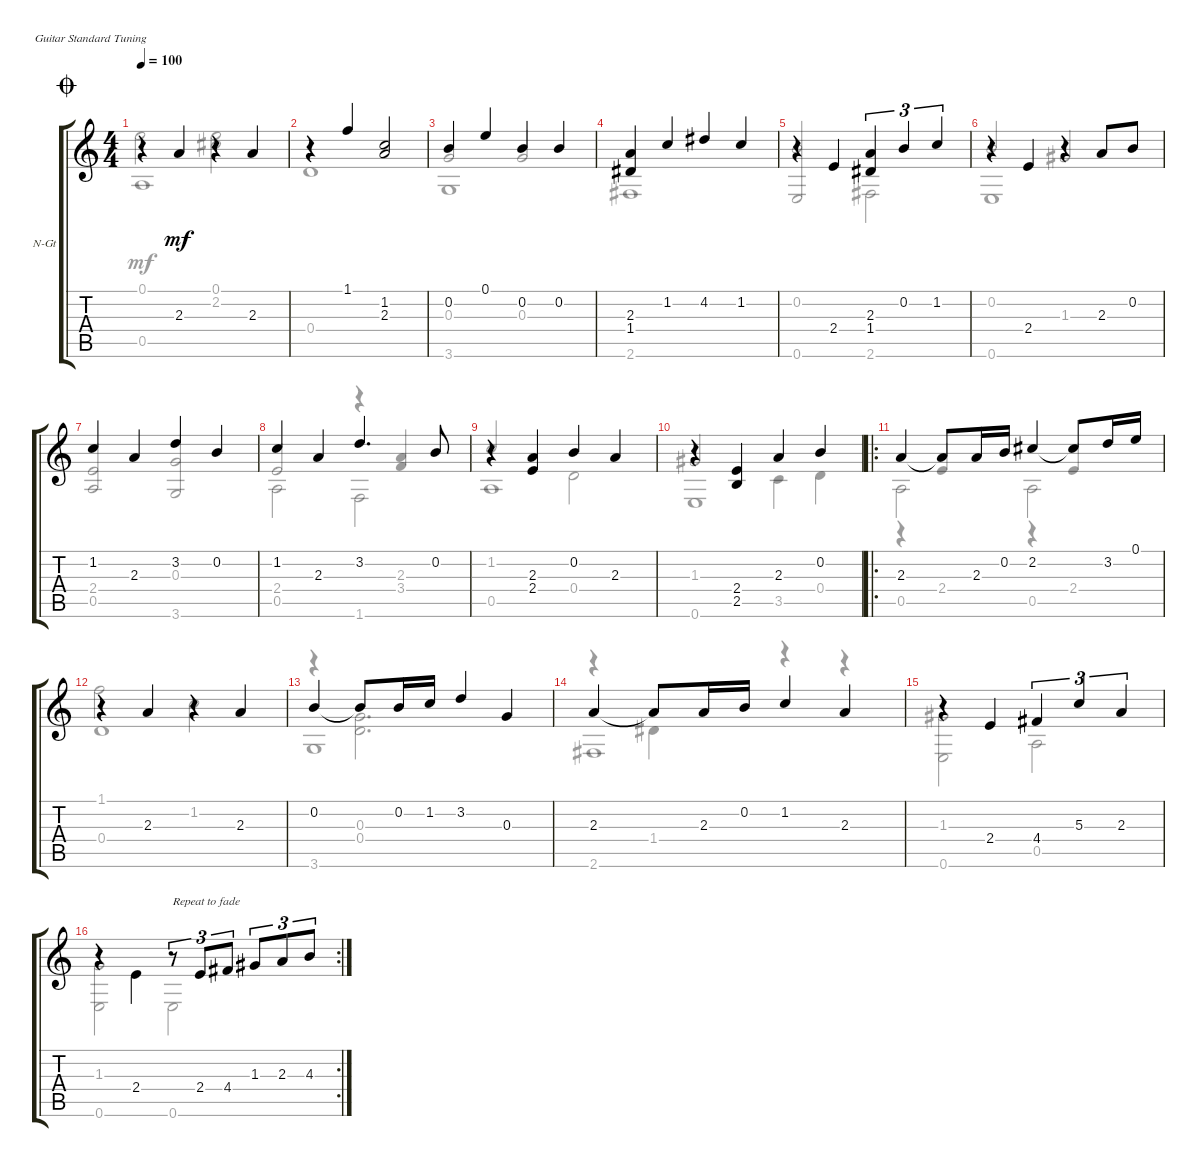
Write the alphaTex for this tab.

\defaultSystemsLayout 4
\bracketExtendMode groupsimilarinstruments
\firstSystemTrackNameOrientation horizontal
\otherSystemsTrackNameOrientation horizontal
\track ("Nylon Guitar" "N-Gt") {instrument acousticguitarnylon}
\staff {score tabs}
\tuning (E4 B3 G3 D3 A2 E2)
\voice
\ts (4 4)
\jump coda
\tempo 100
\clef g2
\ks c
r.4{dy mf} 2.3.4 r.4 2.3.4 |
r.4 1.1.4 (1.2 2.3).2 |
0.2.4 0.1.4 0.2.4 0.2.4 |
(1.4 2.3).4 1.2.4 4.2.4 1.2.4 |
r.4 2.4.4 (1.4 2.3).4{tu (3 2)} 0.2.4{tu (3 2)} 1.2.4{tu (3 2)} |
r.4 2.4.4 r.4 2.3.8 0.2.8 |
1.2.4 2.3.4 3.2.4 0.2.4 |
1.2.4 2.3.4 3.2.4{d} 0.2.8 |
\scale
0.218882 r.4 (2.4 2.3).4 0.2.4 2.3.4 |
\scale
0.23237 r.4 (2.4 2.5).4 2.3.4 0.2.4 |
\ro
\scale
0.341876 2.3.4 2.3{t}.8 2.3.16 0.2.16 2.2.4 2.2{t}.8 3.2.16 0.1.16 |
\scale
0.205403 r.4 2.3.4 r.4 2.3.4 |
0.2.4 0.2{t}.8 0.2.16 1.2.16 3.2.4 0.3.4 |
2.3.4 2.3{t}.8 2.3.16 0.2.16 1.2.4 2.3.4 |
r.4 2.4.4 4.4.4{tu (3 2)} 5.3.4{tu (3 2)} 2.3.4{tu (3 2)} |
\rc 2
r.4 2.4.4{beam invert} r.8{tu (3 2) txt "Repeat to fade"} 2.4.8{tu (3 2)} 4.4.8{tu (3 2) beam split} 1.3.8{tu (3 2)} 2.3.8{tu (3 2) beam merge} 4.3.8{tu (3 2)}
\voice
\clef g2
\ottava regular
\simile none
\ks c
0.1.2{dy mf} (0.1 2.2).2 |
0.4.1 |
0.3.2{beam invert} 0.3.2{beam invert} |
2.6.1 |
(0.2 0.6).2{beam invert} 2.6.2 |
0.2.2{beam invert} 1.3.2{beam invert} |
(0.5 2.4).2{beam invert} (3.6 0.3).2{beam invert} |
2.4.2{beam invert} r.4{beam invert} (2.3 3.4).4{beam invert} |
\scale
0.218882 1.2.2{beam invert} 0.4.2 |
\scale
0.23237 1.3.2{beam invert} 3.5.4 0.4.4 |
\scale
0.341876 0.5.2 0.5.2 |
\scale
0.205403 1.1.2 1.2.2 |
r.4 (0.4 0.3).2{d} |
r.4 1.4.4 r.4 r.4 |
(0.6 1.3).2 0.5.2 |
(0.6 1.3).2 0.6.2
\voice
\clef g2
\ottava regular
\simile none
\ks c
0.5.1{dy mf} |
|
3.6.1 |
|
|
0.6.1 |
|
0.5.2 1.6.2 |
\scale
0.218882 0.5.1 |
\scale
0.23237 0.6.1 |
\scale
0.341876 r.4 2.4.4{beam invert} r.4 2.4.4{beam invert} |
\scale
0.205403 0.4.1 |
3.6.1 |
2.6.1 |
|
